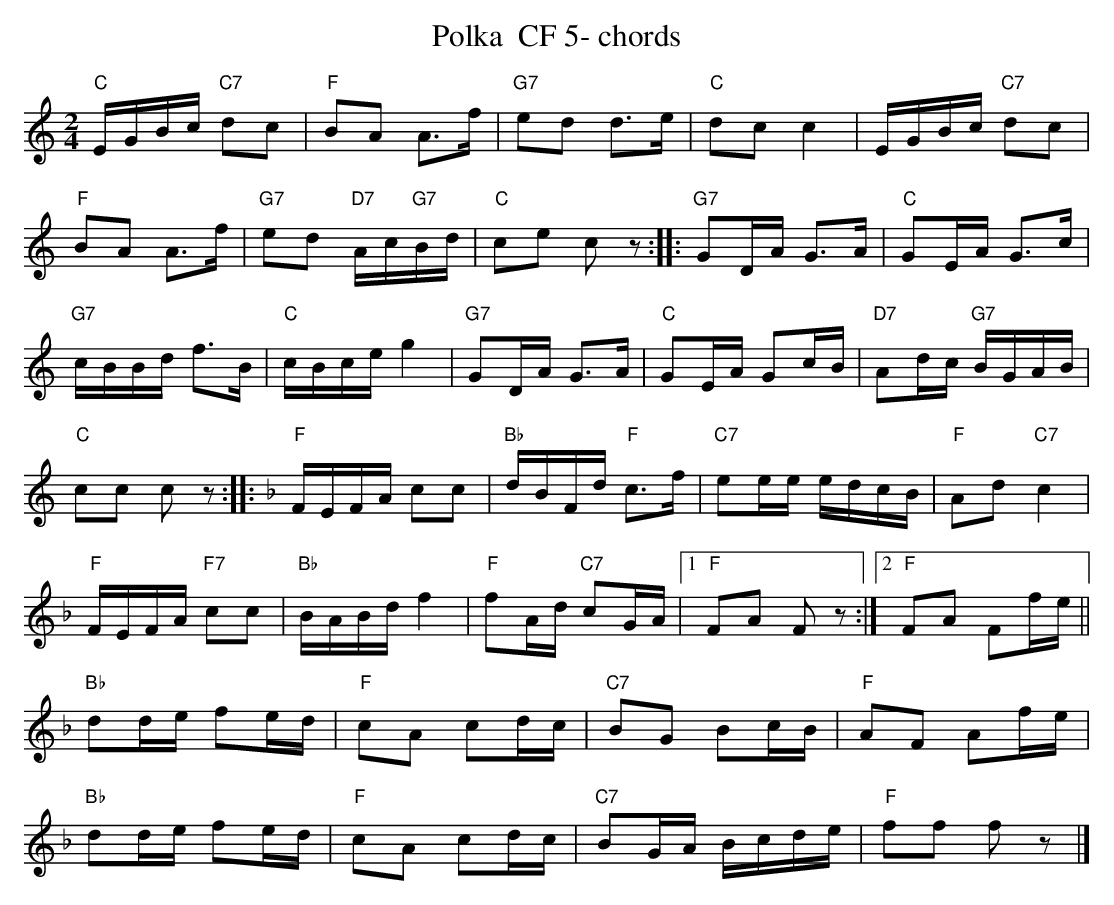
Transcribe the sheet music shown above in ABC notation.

X:1
T:Polka  CF 5- chords
M:2/4
L:1/16
K:Cmaj%%MIDI gchordon
"C"EGBc "C7"d2c2 | "F"B2A2 A3f | "G7"e2d2 d3e | "C"d2c2c4 | EGBc "C7"d2c2 |
"F"B2A2 A3f | "G7"e2d2 "D7"Ac"G7"Bd | "C"c2e2 c2z2 :: "G7"G2DA G3A | "C"G2EA G3c |
"G7"cBBd f3B | "C"cBce g4 | "G7"G2DA G3A | "C"G2EA G2cB | "D7"A2dc "G7"BGAB |
"C"c2c2 c2z2 :: [K:Fmaj] "F"FEFA c2c2 | "Bb"dBFd "F"c3f | "C7"e2ee edcB | "F"A2d2"C7"c4 |
"F"FEFA "F7"c2c2 | "Bb"BABd f4 | "F"f2Ad "C7"c2GA |1 "F"F2A2 F2z2 :|2 "F"F2A2 F2fe ||
"Bb"d2de f2ed | "F"c2A2 c2dc | "C7"B2G2 B2cB | "F"A2F2 A2fe |
"Bb"d2de f2ed | "F"c2A2 c2dc | "C7"B2GA Bcde | "F"f2f2 f2z2 |]
